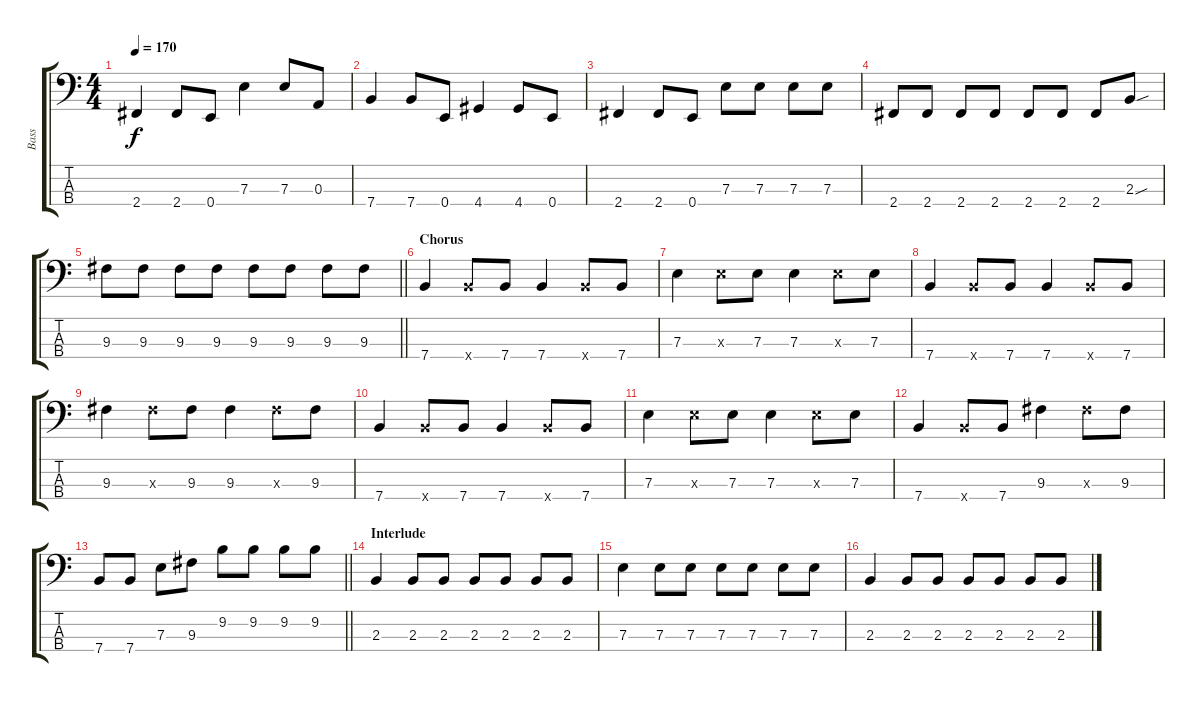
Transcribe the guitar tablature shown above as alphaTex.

\track ("Bass" "Bass") {instrument electricbasspick}
\staff {score tabs}
\tuning (G2 D2 A1 E1) {hide}
\ts (4 4)
\tempo 170
\clef f4
\ks c
2.4.4{dy f} 2.4.8 0.4.8 7.3.4 7.3.8 0.3.8 |
7.4.4 7.4.8 0.4.8 4.4.4 4.4.8 0.4.8 |
2.4.4 2.4.8 0.4.8 7.3.8 7.3.8 7.3.8 7.3.8 |
2.4.8 2.4.8 2.4.8 2.4.8 2.4.8 2.4.8 2.4.8 2.3{sou}.8 |
\barLineRight lightlight
9.3.8 9.3.8 9.3.8 9.3.8 9.3.8 9.3.8 9.3.8 9.3.8 |
\section ("" "Chorus")
7.4.4 7.4{x}.8 7.4.8 7.4.4 7.4{x}.8 7.4.8 |
7.3.4 7.3{x}.8 7.3.8 7.3.4 7.3{x}.8 7.3.8 |
7.4.4 7.4{x}.8 7.4.8 7.4.4 7.4{x}.8 7.4.8 |
9.3.4 9.3{x}.8 9.3.8 9.3.4 9.3{x}.8 9.3.8 |
7.4.4 7.4{x}.8 7.4.8 7.4.4 7.4{x}.8 7.4.8 |
7.3.4 7.3{x}.8 7.3.8 7.3.4 7.3{x}.8 7.3.8 |
7.4.4 7.4{x}.8 7.4.8 9.3.4 9.3{x}.8 9.3.8 |
\barLineRight lightlight
7.4.8 7.4.8 7.3.8 9.3.8 9.2.8 9.2.8 9.2.8 9.2.8 |
\section ("" "Interlude")
2.3.4 2.3.8 2.3.8 2.3.8 2.3.8 2.3.8 2.3.8 |
7.3.4 7.3.8 7.3.8 7.3.8 7.3.8 7.3.8 7.3.8 |
2.3.4 2.3.8 2.3.8 2.3.8 2.3.8 2.3.8 2.3.8
